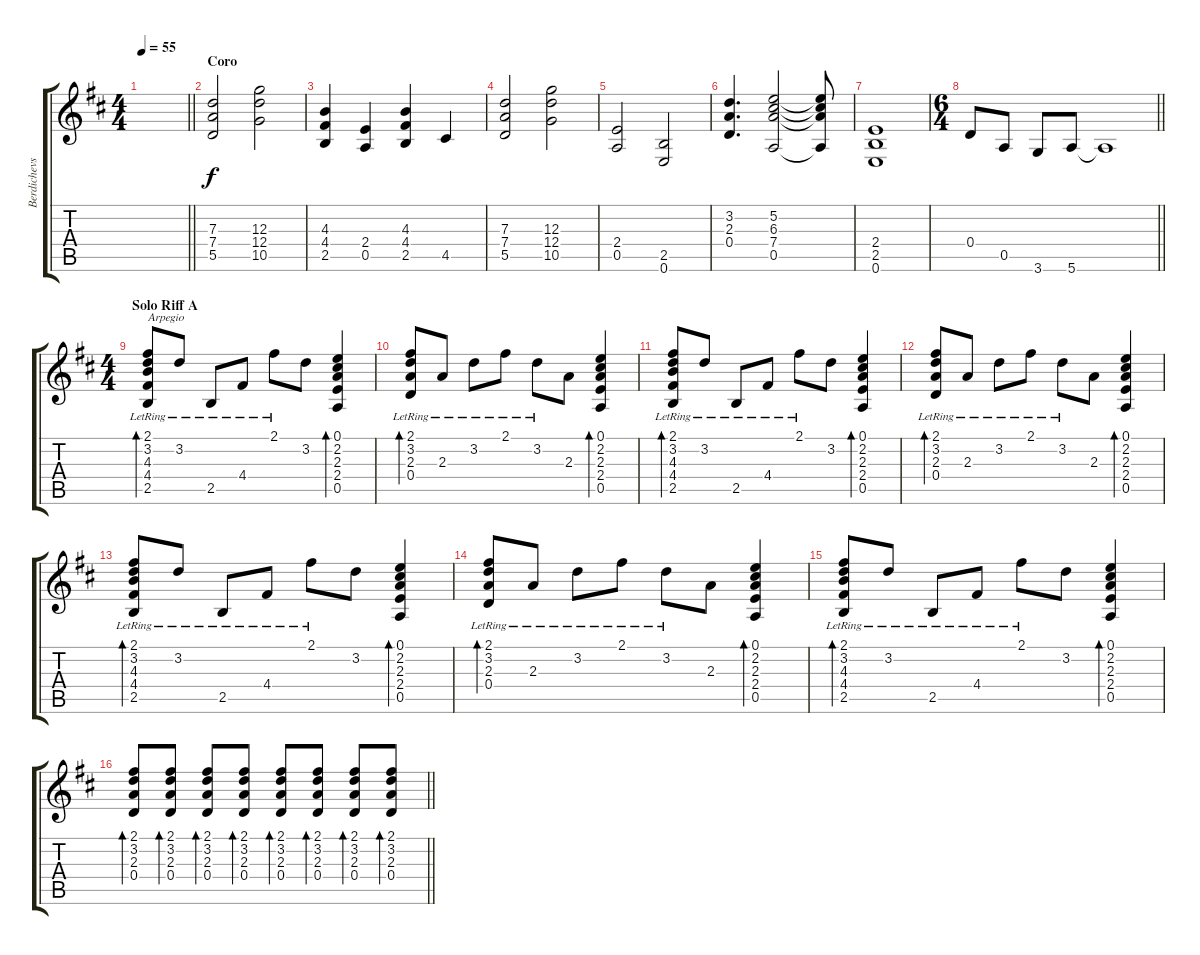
\track ("Berdichevsky" "Berdichevs") {instrument distortionguitar}
\staff {score tabs}
\tuning (E4 B3 G3 D3 A2 E2) {hide}
\ts (4 4)
\tempo 55
\clef g2
\barLineRight lightlight
\ks d
|
\section ("" "Coro")
(7.3 7.4 5.5).2{volume 11} (12.3 12.4 10.5).2 |
(4.3 4.4 2.5).4 (2.4 0.5).4 (4.3 4.4 2.5).4 4.5.4 |
(7.3 7.4 5.5).2 (12.3 12.4 10.5).2 |
(2.4 0.5).2 (2.5 0.6).2 |
(3.2 2.3 0.4).4{d} (5.2 6.3 7.4 0.5).2 (5.2{t} 6.3{t} 7.4{t} 0.5{t}).8 |
(2.4 2.5 0.6).1 |
\ts (6 4)
\barLineRight lightlight
0.4.8 0.5.8 3.6.8 5.6.8{volume 0} 5.6{t}.1 |
\ts (4 4)
\section ("" "Solo Riff A")
(2.1{lr} 3.2{lr} 4.3{lr} 4.4{lr} 2.5{lr}).8{bd 240 txt "Arpegio" volume 9 balance 0 instrument acousticguitarsteel} 3.2{lr}.8 2.5{lr}.8 4.4{lr}.8 2.1{lr}.8 3.2.8 (0.1 2.2 2.3 2.4 0.5).4{bd 240} |
(2.1{lr} 3.2{lr} 2.3{lr} 0.4{lr}).8{bd 240} 2.3{lr}.8 3.2{lr}.8 2.1{lr}.8 3.2{lr}.8 2.3.8 (0.1 2.2 2.3 2.4 0.5).4{bd 240} |
(2.1{lr} 3.2{lr} 4.3{lr} 4.4{lr} 2.5{lr}).8{bd 240} 3.2{lr}.8 2.5{lr}.8 4.4{lr}.8 2.1{lr}.8 3.2.8 (0.1 2.2 2.3 2.4 0.5).4{bd 240} |
(2.1{lr} 3.2{lr} 2.3{lr} 0.4{lr}).8{bd 240} 2.3{lr}.8 3.2{lr}.8 2.1{lr}.8 3.2{lr}.8 2.3.8 (0.1 2.2 2.3 2.4 0.5).4{bd 240} |
(2.1{lr} 3.2{lr} 4.3{lr} 4.4{lr} 2.5{lr}).8{bd 240} 3.2{lr}.8 2.5{lr}.8 4.4{lr}.8 2.1{lr}.8 3.2.8 (0.1 2.2 2.3 2.4 0.5).4{bd 240} |
(2.1{lr} 3.2{lr} 2.3{lr} 0.4{lr}).8{bd 240} 2.3{lr}.8 3.2{lr}.8 2.1{lr}.8 3.2{lr}.8 2.3.8 (0.1 2.2 2.3 2.4 0.5).4{bd 240} |
(2.1{lr} 3.2{lr} 4.3{lr} 4.4{lr} 2.5{lr}).8{bd 240} 3.2{lr}.8 2.5{lr}.8 4.4{lr}.8 2.1{lr}.8 3.2.8 (0.1 2.2 2.3 2.4 0.5).4{bd 240} |
\barLineRight lightlight
(2.1 3.2 2.3 0.4).8{bd 240} (2.1 3.2 2.3 0.4).8{bd 120} (2.1 3.2 2.3 0.4).8{bd 120} (2.1 3.2 2.3 0.4).8{bd 120} (2.1 3.2 2.3 0.4).8{bd 120} (2.1 3.2 2.3 0.4).8{bd 120} (2.1 3.2 2.3 0.4).8{bd 240} (2.1 3.2 2.3 0.4).8{bd 120}
